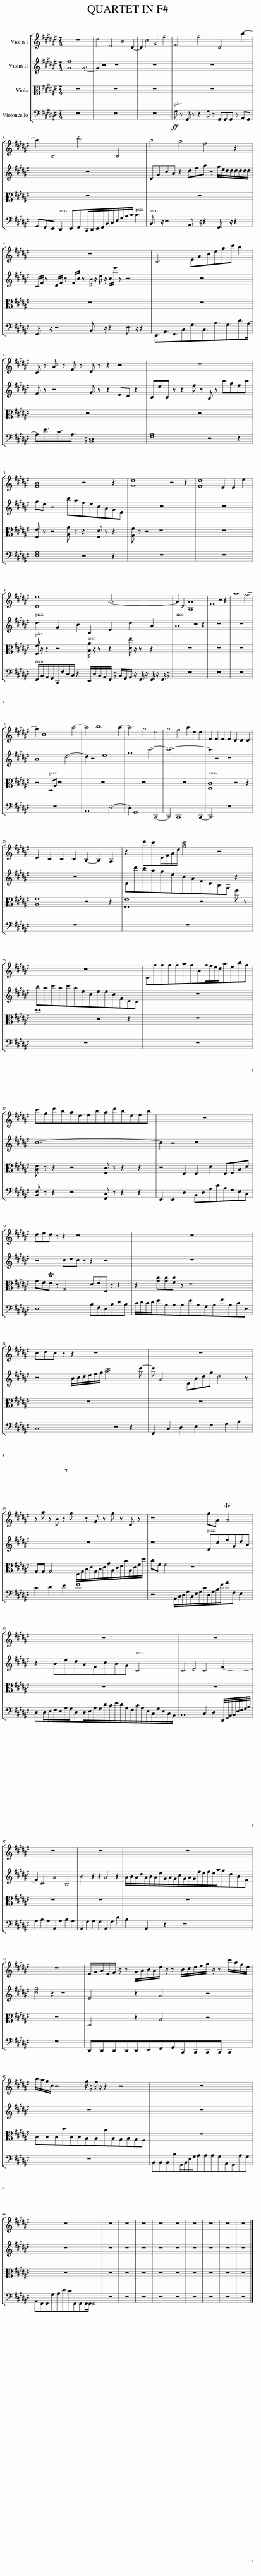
X:1
%%score [ 1 2 3 4 ]
L:1/8
M:7/4
I:linebreak $
K:F#
V:1 treble
V:2 treble
V:3 alto
V:4 bass
V:1
 z14 | d4 E4 B4 D2- | D2 c4 G4 f4 | F4 f4 D4 b2- |$ b2 B,4 d'4 B,4 | %5
 b4 a4 f4 z2 |$ z14 | C6 EAceac' b2 |$ C z A z F z D z z2 z4 | z14 |$ %10
 [FB]8 z4 z2 | [Gd]8 z4 z2 | [Fd]8 E2 E2 e2 |$ [De]8 A6- | A2 D4 [A,A]8 | %15
 F8 z4 z2 | a8 g6- |$ g2 B8 a4- | a4 b8 a2- | a6 g4 d4 | %20
 g4 f4 a2 d2 d2 | E2 E2 E2 E2 D2 D2 D2 |$ D2 C2 C2 C2 B,2- B,2 A,2 | z2 d'c'D/F/A/d/ [fac']4 z4 |$ z14 | %25
 CggggagBg/f/e/d/aebg |$ c'gd'baefbad'befb | z14 |$ ded z z2 z8 | z14 |$ %30
 cdc z z2 z8 | z14 |$ z a z B z g z z G z g z D z | z8 gA TA4 |$ z14 | %35
 z14 |$ z14 | z14 | z14 |$ z14 | %40
 E/G/A/E/F/ z/ z G/A/B/A/d/ z/ z B/c/d/e/g/ z/ z c'/a/f/d/ |$ b/a/g/c/ z4 g/ z/ f/ z/ z2 z4 | z14 |$ z14 | z14 | %45
 z14 | z14 | z14 | z14 | z14 | %50
 z14 | z14 | z14 |] %53
V:2
 [Gf]8 G6- | G2 z4 z8 | z14 | z14 |$ z14 | %5
 DGcA z2 dfa z g/e/d/d/d/d/d/d/ |$ C/F/ z D/F/ z F/c/ z B/ z/ e/ z/ c/e'/ z z4 | z14 |$ F z z4 G z z2 ED z2 | CeC z z2 f z B, z c'afc' |$ %10
 ge z4 c'afecAGE | z14 | z14 |$ d2 G2 B2 B,2 E2 d2 A2 | A8 z4 z2 | %15
 z14 | z14 |$ B8 d6- | d2 z4 e8 | g8 c'6- | %20
 c'14- | c'2 z4 z8 |$ z14 | Dd'c'agecAFDB,G, z2 |$ bac'ac'aeceecFDC | %25
 z14 |$ c14- | c2 z4 z8 |$ z4 cdc z z2 z4 | z14 |$ %30
 z4 B/c/d/e/f/g/ [ac']6 d'- | d' A4 EBdg d4 z |$ z14 | z8 DceGdA |$ z2 BedAFcBG C4 | %35
 C4 D4 C4 F2- |$ F2 C4 A4 B,4 | B4 z2 z2 A4 z2 | A/B/A/d/A/B/A/e/G/A/G/c/G/A/G/f/e/f/e/a/gdBF |$ [ceg]4 z2 z8 | %40
 E4 z2 G4 z4 |$ z14 | z14 |$ z14 | z14 | %45
 z14 | z14 | z14 | z14 | z14 | %50
 z14 | z14 | z14 |] %53
V:3
 z14 | z14 | z14 | z14 |$ z14 | %5
 z14 |$ z14 | z14 |$ z14 | z14 |$ %10
 [F,E] z z4 [A,G] z z2 [F,D] z z2 | [G,F] z z4 z8 | z14 |$ [F,F]/ z/ z z4 [B,A]/ z/ z z2 [De]/ z/ z z2 | z14 | %15
 z14 | z14 |$ z4 D,A, z8 | z14 | z14 | %20
 z14 | [F,C]8 z4 z2 |$ [A,F]8 z4 z2 | [F,E]8 z4 f z |$ d8 z4 z2 | %25
 z14 |$ [B,E] z z2 z4 [F,C] z z2 z2 | z4 E,2 E,2 D2 E,F,B,D |$ GFTE z G,4 DEE, z z2 | z2 [Gc][Gc][Fc] z z8 |$ %30
 z14 | z14 |$ G,G, G,4 E,/G,/B,/D/G,/B,/D/G/A,/C/E/B/A,/D/F/d/ | cF F4 z8 |$ z14 | %35
 z14 |$ z14 | z14 | z14 |$ z14 | %40
 D,4 z2 B,4 z4 |$ B,B,B,BB,B,A,A,AA,G,A,G,F, | z14 |$ z14 | z14 | %45
 z14 | z14 | z14 | z14 | z14 | %50
 z14 | z14 | z14 |] %53
V:4
 z14 | z14 | z14 |!ff! G, z G,, z z2 G, z G,,G,,G,, z A,,G,, |$ G,,F,,E,, D,,2 E,,F,,C,,/D,,/E,,/F,,/B,,/C,/E,/G,/B,/C/ C2 | %5
 B,,3/2 z/ z4 A,,3/2 z/ z2 F,,3/2 z/ z2 |$ F,,3/2 z/ z4 B,,3/2 z/ z2 E,3/2 z/ z2 | E,,3/2A,,3/2F,,3/2C,3/2G,3/2C,3/2B,3/2G,3/2D>A,- |$ A,E3/2C3/2A,3/2 z/ [B,,D,]8 | [F,A,]8 z4 z2 |$ %10
 [E,G,]8 z4 z2 | z14 | z14 |$ F,,/B,,/A,,/G,,/C,,/F,/D,/C,/ z2 E,,/D,/B,,/A,,/F,,/ z/ B,,/G,,/A,,/ z/ F,,/ z/ F,,/ z/ F,,/ z/ | z14 | %15
 z14 | z14 |$ z14 | A,,8 D,6- | D,2 G,,8 C,,4- | %20
 C,,4 C,,8 C,,2- | C,,6 z8 |$ z14 | z14 |$ z14 | %25
 z14 |$ [B,,E,] z z2 z4 [F,,C,] z z2 z2 | E,,2 E,,2 D,2 B,,D,G,CA,F,E,C, |$ E,8 B,F,E,B,DB, | C/D/C/D/EA,A,A,EA,G,A,FA,CE, |$ %30
 C,8 z4 z2 | F,,2 C,2 D,2 E,2 F,2 G,2 B,2 |$ C2 D2 E2 F8 | z4 A,,/C,/D,/G,/C,/E,/G,/C/D,/G,/B,/F/AF, E,2 |$ D,D,/E,/F,/E,/A,/G,/D,D,/E,/A,/G,/D/C/E/D/A,/F,/C/A,/E,/C,/G,/E,/C,/A,,/ | %35
 B,,8 C,2 D,2 D,,/4F,,/4A,,/4B,,/4E,/4F,/4G,/4B,/4 |$ A,2 B,2 A,2 A,,2 A,2 B,2 A,2 | A,,2 G,2 A,2 G,2 A,,2 G,2 D2 | B,2 A,,2 z2 z8 |$ z14 | %40
 D,,D,,D,,D,,D,,E,,F,,G,,C,,C,,C,,C,, C,,2 |$ z14 | B,,B,,B,,B,G,,/B,,/E,/G,/A,A,A,G,A,,G,,A,G, |$ A,,F,,F,,G,A,DCF,,F,,F,,/F,,/ F,,4 | z14 | %45
 z14 | z14 | z14 | z14 | z14 | %50
 z14 | z14 | z14 |] %53
